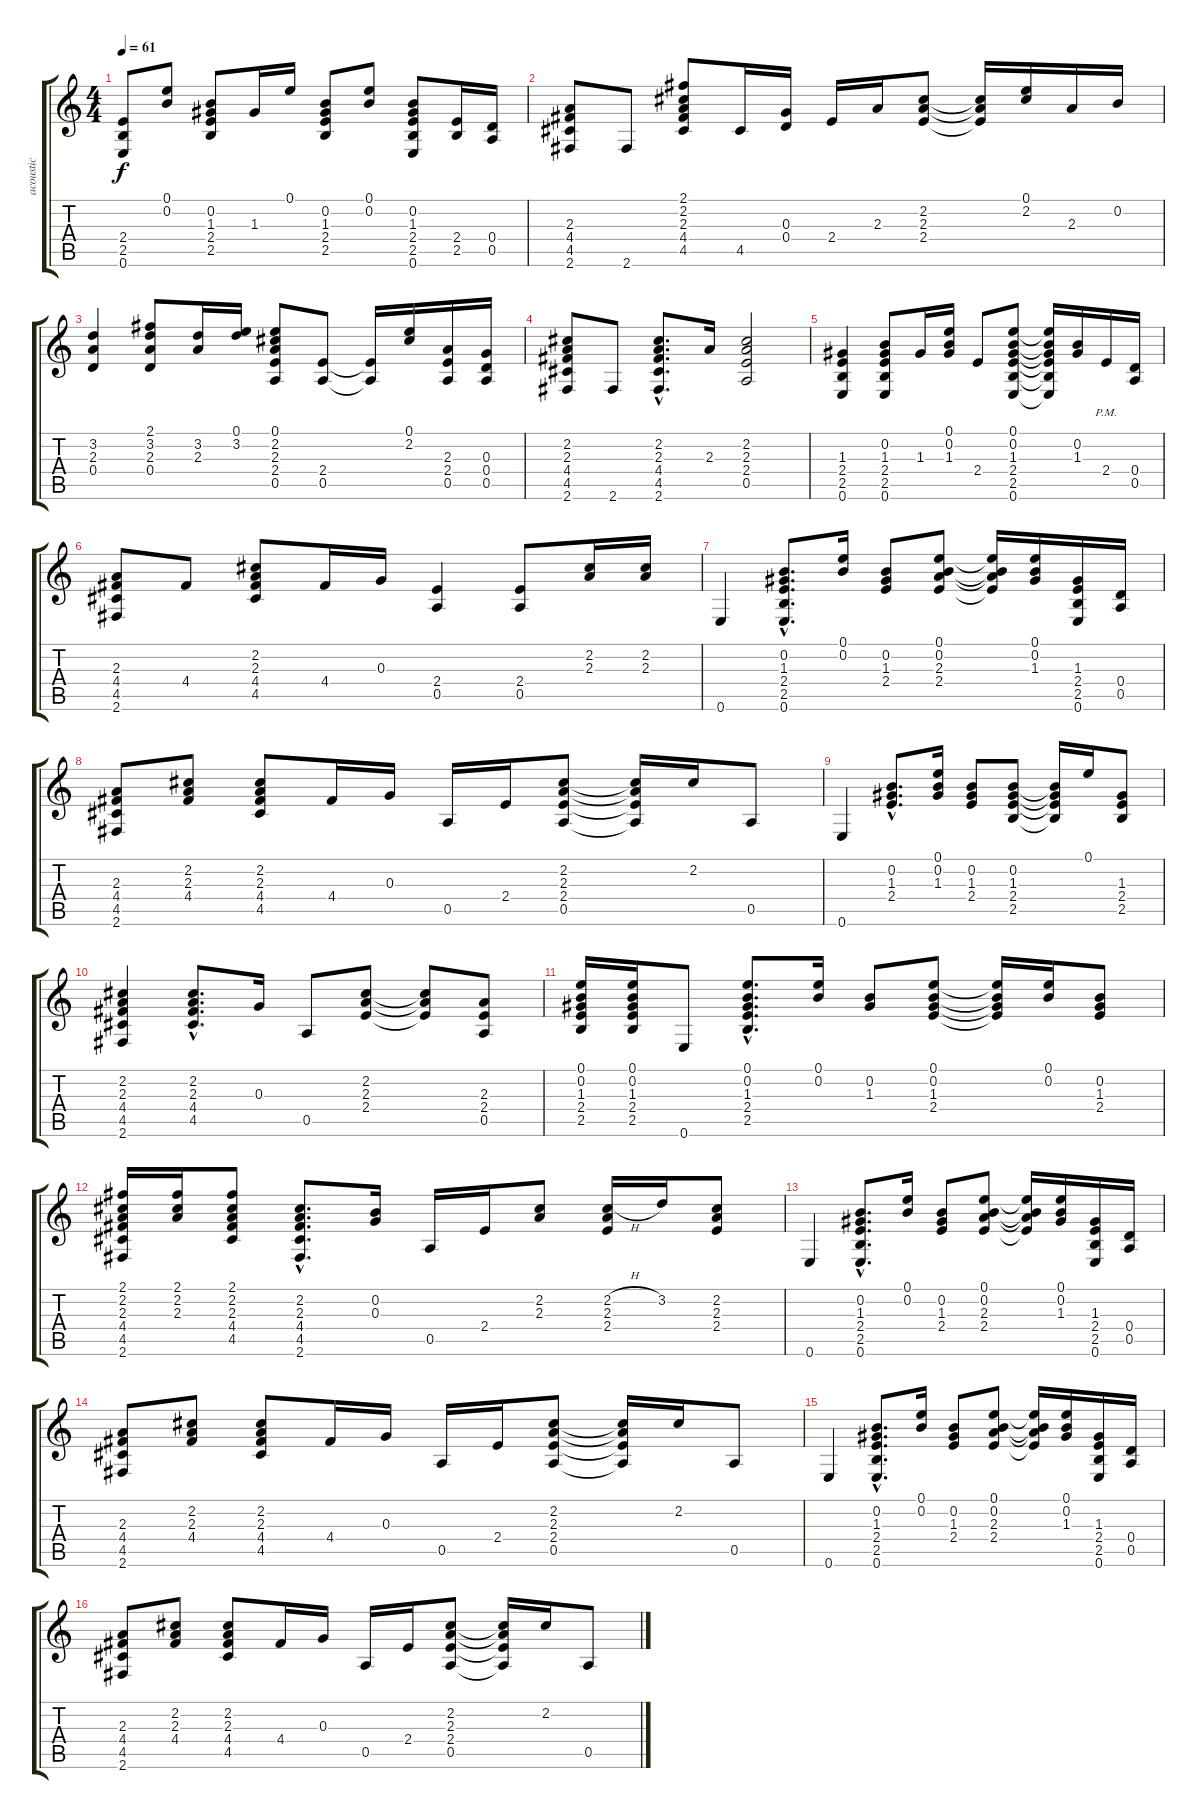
\track ("acoustic" "acoustic") {instrument acousticguitarsteel}
\staff {score tabs}
\tuning (E4 B3 G3 D3 A2 E2) {hide}
\ts (4 4)
\tempo 61
\clef g2
\ks c
(2.4 2.5 0.6).8{dy f} (0.1 0.2).8 (0.2 1.3 2.4 2.5).8 1.3.16 0.1.16 (0.2 1.3 2.4 2.5).8 (0.1 0.2).8 (0.2 1.3 2.4 2.5 0.6).8 (2.4 2.5).16 (0.4 0.5).16 |
(2.3 4.4 4.5 2.6).8 2.6.8 (2.1 2.2 2.3 4.4 4.5).8 4.5.16 (0.3 0.4).16 2.4.16 2.3.16 (2.2 2.3 2.4).8 (2.2{t} 2.3{t} 2.4{t}).16 (0.1 2.2).16 2.3.16 0.2.16 |
(3.2 2.3 0.4).4 (2.1 3.2 2.3 0.4).8 (3.2 2.3).16 (0.1 3.2).16 (0.1 2.2 2.3 2.4 0.5).8 (2.4 0.5).8 (2.4{t} 0.5{t}).16 (0.1 2.2).16 (2.3 2.4 0.5).16 (0.3 0.4 0.5).16 |
(2.2 2.3 4.4 4.5 2.6).8 2.6.8 (2.2{hac} 2.3{hac} 4.4{hac} 4.5{hac} 2.6{hac}).8{d} 2.3.16 (2.2 2.3 2.4 0.5).2 |
(1.3 2.4 2.5 0.6).4 (0.2 1.3 2.4 2.5 0.6).8 1.3.16 (0.1 0.2 1.3).16 2.4.8 (0.1 0.2 1.3 2.4 2.5 0.6).8 (0.1{t} 0.2{t} 1.3{t} 2.4{t} 2.5{t} 0.6{t}).16 (0.2 1.3).16 2.4{pm}.16 (0.4 0.5).16 |
(2.3 4.4 4.5 2.6).8 4.4.8 (2.2 2.3 4.4 4.5).8 4.4.16 0.3.16 (2.4 0.5).4 (2.4 0.5).8 (2.2 2.3).16 (2.2 2.3).16 |
0.6.4 (0.2{hac} 1.3{hac} 2.4{hac} 2.5{hac} 0.6{hac}).8{d} (0.1 0.2).16 (0.2 1.3 2.4).8 (0.1 0.2 2.3 2.4).8 (0.1{t} 0.2{t} 2.3{t} 2.4{t}).16 (0.1 0.2 1.3).16 (1.3 2.4 2.5 0.6).16 (0.4 0.5).16 |
(2.3 4.4 4.5 2.6).8 (2.2 2.3 4.4).8 (2.2 2.3 4.4 4.5).8 4.4.16 0.3.16 0.5.16 2.4.16 (2.2 2.3 2.4 0.5).8 (2.2{t} 2.3{t} 2.4{t} 0.5{t}).16 2.2.16 0.5.8 |
0.6.4 (0.2{hac} 1.3{hac} 2.4{hac}).8{d} (0.1 0.2 1.3).16 (0.2 1.3 2.4).8 (0.2 1.3 2.4 2.5).8 (0.2{t} 1.3{t} 2.4{t} 2.5{t}).16 0.1.16 (1.3 2.4 2.5).8 |
(2.2 2.3 4.4 4.5 2.6).4 (2.2{hac} 2.3{hac} 4.4{hac} 4.5{hac}).8{d} 0.3.16 0.5.8 (2.2 2.3 2.4).8 (2.2{t} 2.3{t} 2.4{t}).8 (2.3 2.4 0.5).8 |
(0.1 0.2 1.3 2.4 2.5).16 (0.1 0.2 1.3 2.4 2.5).16 0.6.8 (0.1{hac} 0.2{hac} 1.3{hac} 2.4{hac} 2.5{hac}).8{d} (0.1 0.2).16 (0.2 1.3).8 (0.1 0.2 1.3 2.4).8 (0.1{t} 0.2{t} 1.3{t} 2.4{t}).16 (0.1 0.2).16 (0.2 1.3 2.4).8 |
(2.1 2.2 2.3 4.4 4.5 2.6).16 (2.1 2.2 2.3).16 (2.1 2.2 2.3 4.4 4.5).8 (2.2{hac} 2.3{hac} 4.4{hac} 4.5{hac} 2.6{hac}).8{d} (0.2 0.3).16 0.5.16 2.4.16 (2.2 2.3).8 (2.2{h} 2.3 2.4).16 3.2.16 (2.2 2.3 2.4).8 |
0.6.4 (0.2{hac} 1.3{hac} 2.4{hac} 2.5{hac} 0.6{hac}).8{d} (0.1 0.2).16 (0.2 1.3 2.4).8 (0.1 0.2 2.3 2.4).8 (0.1{t} 0.2{t} 2.3{t} 2.4{t}).16 (0.1 0.2 1.3).16 (1.3 2.4 2.5 0.6).16 (0.4 0.5).16 |
(2.3 4.4 4.5 2.6).8 (2.2 2.3 4.4).8 (2.2 2.3 4.4 4.5).8 4.4.16 0.3.16 0.5.16 2.4.16 (2.2 2.3 2.4 0.5).8 (2.2{t} 2.3{t} 2.4{t} 0.5{t}).16 2.2.16 0.5.8 |
0.6.4 (0.2{hac} 1.3{hac} 2.4{hac} 2.5{hac} 0.6{hac}).8{d} (0.1 0.2).16 (0.2 1.3 2.4).8 (0.1 0.2 2.3 2.4).8 (0.1{t} 0.2{t} 2.3{t} 2.4{t}).16 (0.1 0.2 1.3).16 (1.3 2.4 2.5 0.6).16 (0.4 0.5).16 |
(2.3 4.4 4.5 2.6).8 (2.2 2.3 4.4).8 (2.2 2.3 4.4 4.5).8 4.4.16 0.3.16 0.5.16 2.4.16 (2.2 2.3 2.4 0.5).8 (2.2{t} 2.3{t} 2.4{t} 0.5{t}).16 2.2.16 0.5.8
